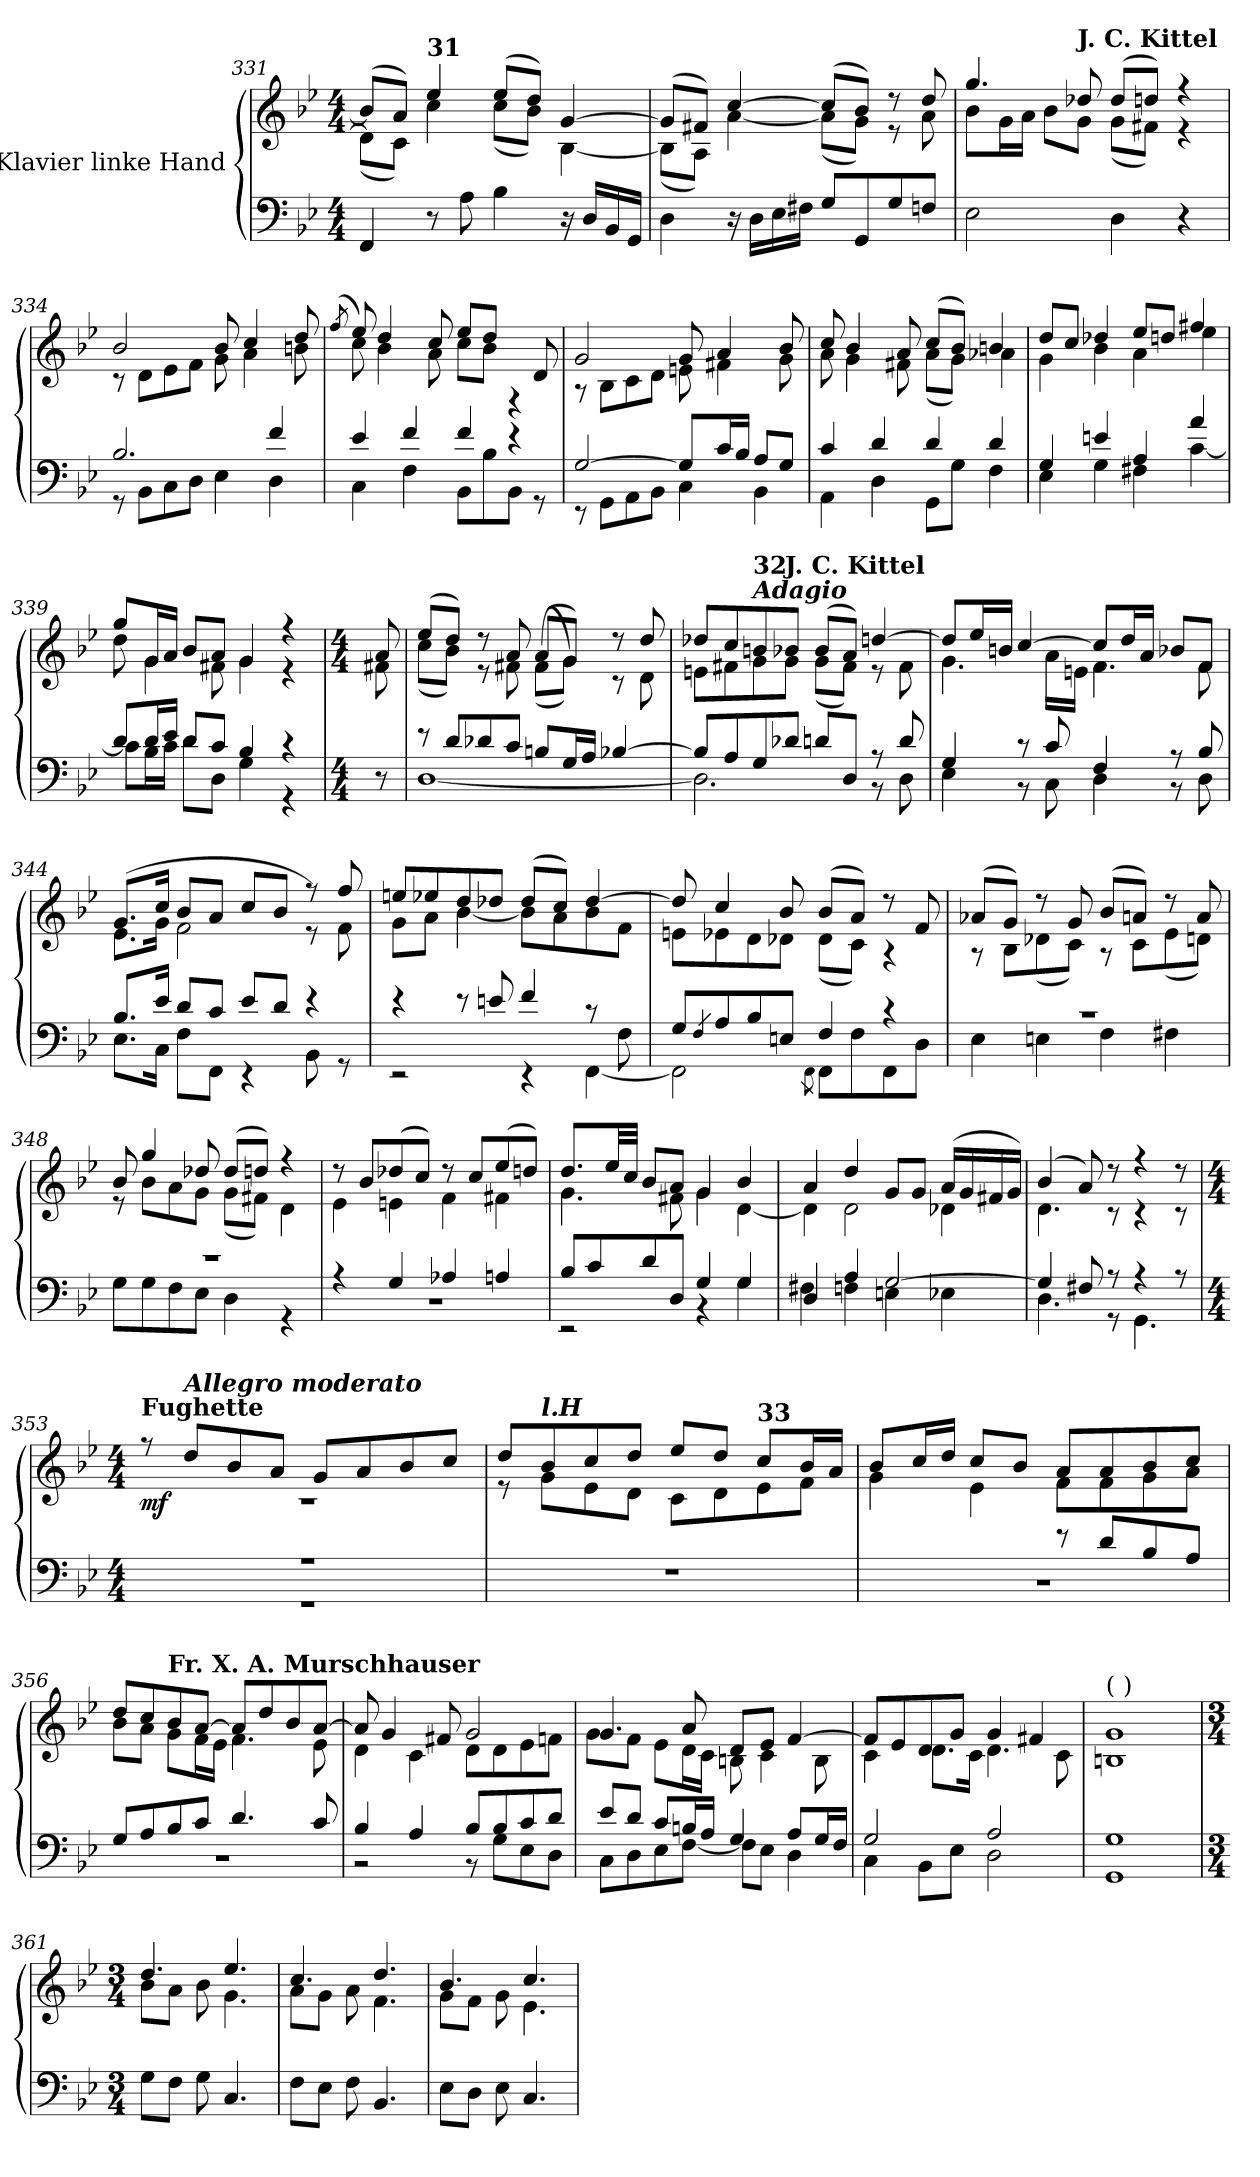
**kern	**kern	**dynam
*part1	*part1	*part1
*staff2	*staff1	*staff1/2
*I"Klavier linke Hand	*	*
!!LO:LB:g=z
*clefF4	*clefG2	*
*k[b-e-]	*k[b-e-]	*
*M4/4	*M4/4	*
=331	=331	=331
*	*^	*
4FF/	(8b-/L]	(8d\L]	.
.	8a/J)	8c\J)	.
!	!LO:TX:a:B:t=31	!	!
8r	4ee-/	4cc\	.
8A\	.	.	.
4B-\	(8ee-/L	(8cc\L	.
.	8dd/J)	8b-\J)	.
16r	[4g/	[4B-\	.
16D/LL	.	.	.
16BB-/	.	.	.
16GG/JJ	.	.	.
=332	=332	=332	=332
4D\	(8g/L]	(8B-\L]	.
.	8f#X/J)	8A\J)	.
16r	[4cc/	[4a\	.
16D\LL	.	.	.
16E-\	.	.	.
16F#X\JJ	.	.	.
8G/L	(8cc/L]	(8a\L]	.
8GG/	8b-/J)	8g\J)	.
8G/	8r	8r	.
8Fn/J	8dd/	8a\	.
!!LO:LB:g=z	!!
=333	=333	=333	=333
2E-\	4.gg/	8b-\L	.
.	.	16g\L	.
.	.	16a\JJ	.
.	.	8b-\L	.
!	!LO:TX:a:B:t=J. C. Kittel	!	!
.	8dd-X/	8g\J	.
4D\	(8dd-/L	(8g\L	.
.	8ddn/J)	8f#X\J)	.
4r	4r	4r	.
!!LO:LB:g=z	!!
=334	=334	=334	=334
*^	*	*	*
2.B-/	8r	2b-/	8r	.
.	8BB-\L	.	8d\L	.
.	8C\	.	8e-\	.
.	8D\J	.	8f\J	.
.	4E-\	8b-/	8g\	.
.	.	4cc/	4a\	.
4f/	4D\	.	.	.
.	.	8dd/	8bn\	.
=335	=335	=335	=335	=335
.	.	(8qff/	.	.
4e-/	4C\	8ee-/)	8cc\	.
.	.	4dd/	4b-\	.
4f/	4F\	.	.	.
.	.	8cc/	8a\	.
4f/	8BB-\L	8ee-/L	8cc\L	.
.	8B-\	8dd/J	8b-\J	.
4r	8BB-\J	8ryy	4r	.
.	8r	8d/	.	.
=336	=336	=336	=336	=336
[2G/	8r	2g/	8r	.
.	8GG\L	.	8B-\L	.
.	8AA\	.	8c\	.
.	8BB-\J	.	8d\J	.
8G/L]	4C\	8g/	8en\	.
16c/L	.	4a/	4f#X\	.
16B-/JJ	.	.	.	.
8A/L	4BB-\	.	.	.
8G/J	.	8b-/	8g\	.
!!LO:LB:g=z	!!
=337	=337	=337	=337	=337
4c/	4AA\	8cc/	8a\	.
.	.	4b-/	4g\	.
4d/	4D\	.	.	.
.	.	8a/	8f#X\	.
4d/	8GG\L	(8cc/L	(8a\L	.
.	8G\J	8b-/J)	8g\J)	.
4d/	4F\	4bn/	4a-X\	.
=338	=338	=338	=338	=338
4G/	4E-\	8dd/L	4g\	.
.	.	8cc/J	.	.
4en/	4G\	4dd-X/	4b-\	.
4A/	4F#X\	8ee-/L	4a\	.
.	.	8ddn/J	.	.
4a/	[4c\	4ff#X/	4ee-\	.
=339	=339	=339	=339	=339
8d/L	8c\L]	8gg/L	8dd\	.
16d/L	16B-\L	16g/L	4g\	.
16e-/JJ	16c\JJ	16a/JJ	.	.
8d/L	8d\L	8b-/L	.	.
8c/J	8D\J	8a/J	8f#X\	.
4B-/	4G\	4g/	4g\	.
4r	4r	4r	4r	.
*v	*v	*	*	*
!!LO:LB:g=z	!!
=340	=340	=340	=340
*M4/4	*M4/4	*	*
8r	8a/	8f#X\	.
=341	=341	=341	=341
*^	*	*	*
8r	[1D	(8ee-/L	(8cc\L	.
8d/L	.	8dd/J)	8b-\J)	.
8d-X/	.	8r	8r	.
8c/J	.	8a/	8f#X\	.
8Bn/L	.	(8a/L	((8f#\L	.
16G/L	.	8g/J)	8g\J))	.
16A/JJ	.	.	.	.
[4B-X/	.	8r	8r	.
.	.	8dd/	8d\	.
=342	=342	=342	=342	=342
8B-/L]	2.D\]	8dd-X/L	8en\L	.
8A/	.	8cc/	8f#X\	.
!	!	!LO:TX:a:Bi:t=Adagio	!	!
!	!	!LO:TX:a:B:t=32	!	!
8G/	.	8bn/	8g\	.
!	!	!LO:TX:a:B:t=J. C. Kittel	!	!
8d-X/J	.	8b-X/J	8g\J	.
8dn/L	.	(8b-/L	(8g\L	.
8D/J	.	8a/J)	8f#\J)	.
8r	8r	[4ddn/	8r	.
8d/	8D\	.	8f#\	.
!!LO:PB:g=z	!!
=343	=343	=343	=343	=343
4G/	4E-\	8dd/L]	4.g\	.
.	.	16ee-/L	.	.
.	.	16bn/JJ	.	.
8r	8r	[4cc/	.	.
8c/	8C\	.	16a\LL	.
.	.	.	16en\JJ	.
4F/	4D\	8cc/L]	4.f\	.
.	.	16dd/L	.	.
.	.	16a/JJ	.	.
8r	8r	8b-X/L	.	.
8B-/	8D\	8f/J	8f\	.
!!LO:LB:g=z	!!
=344	=344	=344	=344	=344
8.B-/L	8.E-\L	(8.g/L	8.e-\L	.
16e-/Jk	16C\Jk	16cc/Jk	16g\Jk	.
8d/L	8F\L	8b-/L	2f\	.
8c/J	8FF\J	8a/J	.	.
8e-/L	4r	8cc/L	.	.
8d/J	.	8b-/J	.	.
4r	8BB-\	8r)	8r	.
.	8r	8ff/	8f\	.
=345	=345	=345	=345	=345
4r	2r	8een/L	8g\L	.
.	.	8ee-X/	8a\J	.
8r	.	8dd/	[4b-\	.
8en/	.	8dd-X/J	.	.
4f/	4r	(8dd-/L	8b-\L]	.
.	.	8cc/J)	8a\	.
8r	[4FF\	[4dd-/	8b-\	.
8F\	.	.	8f\J	.
=346	=346	=346	=346	=346
8G/L	2FF\]	8dd-/]	8en\L	.
4qF/	.	.	.	.
8A/	.	4cc/	8e-X\	.
8B-/	.	.	8d\	.
8En/J	.	8b-/	8d-X\J	.
.	8qFF\	.	.	.
4F/	8FF\L	(8b-/L	(8d-\L	.
.	8F\	8a/J)	8c\J)	.
4r	8FF\	8r	4r	.
.	8D\J	8f/	.	.
!!LO:LB:g=z	!!
=347	=347	=347	=347	=347
1r	4E-\	(8a-X/L	8r	.
.	.	8g/J)	8B-\L	.
.	4En\	8r	(8d-X\	.
.	.	8g/	8c\J)	.
.	4F\	(8b-/L	8r	.
.	.	8an/J)	8c\L	.
.	4F#X\	8r	(8e-\	.
.	.	8a/	8dn\J)	.
!!LO:LB:g=z	!!
=348	=348	=348	=348	=348
1r	8G\L	8b-/	8r	.
.	8G\	4gg/	8b-\L	.
.	8F\	.	8a\	.
.	8E-\J	8dd-X/	8g\J	.
.	4D\	(8dd-/L	(8g\L	.
.	.	8ddn/J)	8f#X\J)	.
.	4r	4r	4d\	.
=349	=349	=349	=349	=349
4r	1r	8r	4e-\	.
.	.	8b-/L	.	.
4G/	.	(8dd-X/	4en\	.
.	.	8cc/J)	.	.
4A-X/	.	8r	4f\	.
.	.	8cc/L	.	.
4An/	.	(8ee-/	4f#X\	.
.	.	8ddn/J)	.	.
=350	=350	=350	=350	=350
8B-/L	2r	8.dd/L	4.g\	.
8c/	.	.	.	.
.	.	32ee-/LL	.	.
.	.	32cc/JJJ	.	.
8d/	.	8b-/L	.	.
8D/J	.	8a/J	8f#X\	.
4G/	4r	4g/	4g\	.
4G/	4G\	4b-/	[4d\	.
!!LO:LB:g=z	!!
=351	=351	=351	=351	=351
4D/	4F#X\	4a/	4d\]	.
4A/	4Fn\	4dd/	2d\	.
[2G/	4En\	8g/L	.	.
.	.	8g/J	.	.
.	4E-X\	(16a/LL	4d-X\	.
.	.	16g/	.	.
.	.	16f#X/	.	.
.	.	16g/JJ)	.	.
=352	=352	=352	=352	=352
4G/]	4.D\	(4b-/	4.d\	.
8F#X/	.	8a/)	.	.
8r	8r	8r	8r	.
4r	4.GG\	4r	4r	.
8r	.	8r	8r	.
!!LO:LB:g=z	!!
=353	=353	=353	=353	=353
*M4/4	*	*M4/4	*	*
!	!	!LO:TX:a:B:t=Fughette	!	!
!	!	!	!	!LO:DY:b
1r	1r	8r	1r	mf
!	!	!LO:TX:a:Bi:t=Allegro moderato	!	!
.	.	8dd/L	.	.
.	.	8b-/	.	.
.	.	8a/J	.	.
.	.	8g/L	.	.
.	.	8a/	.	.
.	.	8b-/	.	.
.	.	8cc/J	.	.
*v	*v	*	*	*
=354	=354	=354	=354
1r	8dd/L	8r	.
!	!LO:TX:a:Bi:t=l.H	!	!
.	8b-/	8g\L	.
.	8cc/	8e-\	.
.	8dd/J	8d\J	.
.	8ee-/L	8c\L	.
.	8dd/J	8d\	.
!	!LO:TX:a:B:t=33	!	!
.	8cc/L	8e-\	.
.	16b-/L	8f\J	.
.	16a/JJ	.	.
!!LO:PB:g=z	!!
=355	=355	=355	=355
*^	*	*	*
2ryy	1r	8b-/L	4g\	.
.	.	16cc/L	.	.
.	.	16dd/JJ	.	.
.	.	8cc/L	4e-\	.
.	.	8b-/J	.	.
8r	.	8a/L	8f\L	.
8d/L	.	8a/	8f\	.
8B-/	.	8b-/	8g\	.
8A/J	.	8cc/J	8a\J	.
=356	=356	=356	=356	=356
8G/L	1r	8dd/L	8b-\L	.
8A/	.	8cc/	8a\J	.
!	!	!LO:TX:a:B:t=Fr. X. A. Murschhauser	!	!
8B-/	.	8b-/	8g\L	.
8c/J	.	[8a/J	16f\L	.
.	.	.	16e-\JJ	.
4.d/	.	8a/L]	4.f\	.
.	.	8dd/	.	.
.	.	8b-/	.	.
8c/	.	[8a/J	8e-\	.
!!LO:LB:g=z	!!
=357	=357	=357	=357	=357
4B-/	2r	8a/]	4d\	.
.	.	4g/	.	.
4A/	.	.	4c\	.
.	.	8f#X/	.	.
8B-/L	8r	2g/	8d\L	.
8B-/	8G\L	.	8d\	.
8c/	8E-\	.	8e-\	.
8d/J	8D\J	.	8fn\J	.
=358	=358	=358	=358	=358
8e-/L	8C\L	4.g/	8g\L	.
8d/J	8D\	.	8f\J	.
8c/L	8E-\	.	8e-\L	.
16Bn/L	[8F\J	8a/	16d\L	.
16A/JJ	.	.	16c\JJ	.
4G/	8F\L]	8d/L	8Bn\	.
.	8E-\J	8e-/J	4c\	.
8A/L	4D\	[4f/	.	.
16G/L	.	.	8B\	.
16F/JJ	.	.	.	.
=359	=359	=359	=359	=359
2G/	4C\	8f/L]	4c\	.
.	.	8e-/	.	.
.	8BB-\L	8d/	8.d\L	.
.	8E-\J	8g/J	.	.
.	.	.	16c\Jk	.
2A/	2D\	4g/	4.d\	.
.	.	4f#X/	.	.
.	.	.	8c\	.
!!LO:LB:g=z	!!
=360	=360	=360	=360	=360
!	!	!LO:TX:a:t=(  )	!	!
1G	1GG	1g	1Bn	.
*v	*v	*	*	*
!!LO:LB:g=z	!!
=361	=361	=361	=361
*M3/4	*M3/4	*	*
8G\L	4.dd/	8b-\L	.
8F\J	.	8a\J	.
8G\	.	8b-\	.
4.C/	4.ee-/	4.g\	.
=362	=362	=362	=362
8F\L	4.cc/	8a\L	.
8E-\J	.	8g\J	.
8F\	.	8a\	.
4.BB-/	4.dd/	4.f\	.
=363	=363	=363	=363
8E-\L	4.b-/	8g\L	.
8D\J	.	8f\J	.
8E-\	.	8g\	.
4.C/	4.cc/	4.e-\	.
*	*v	*v	*
=	=	=
*-	*-	*-
